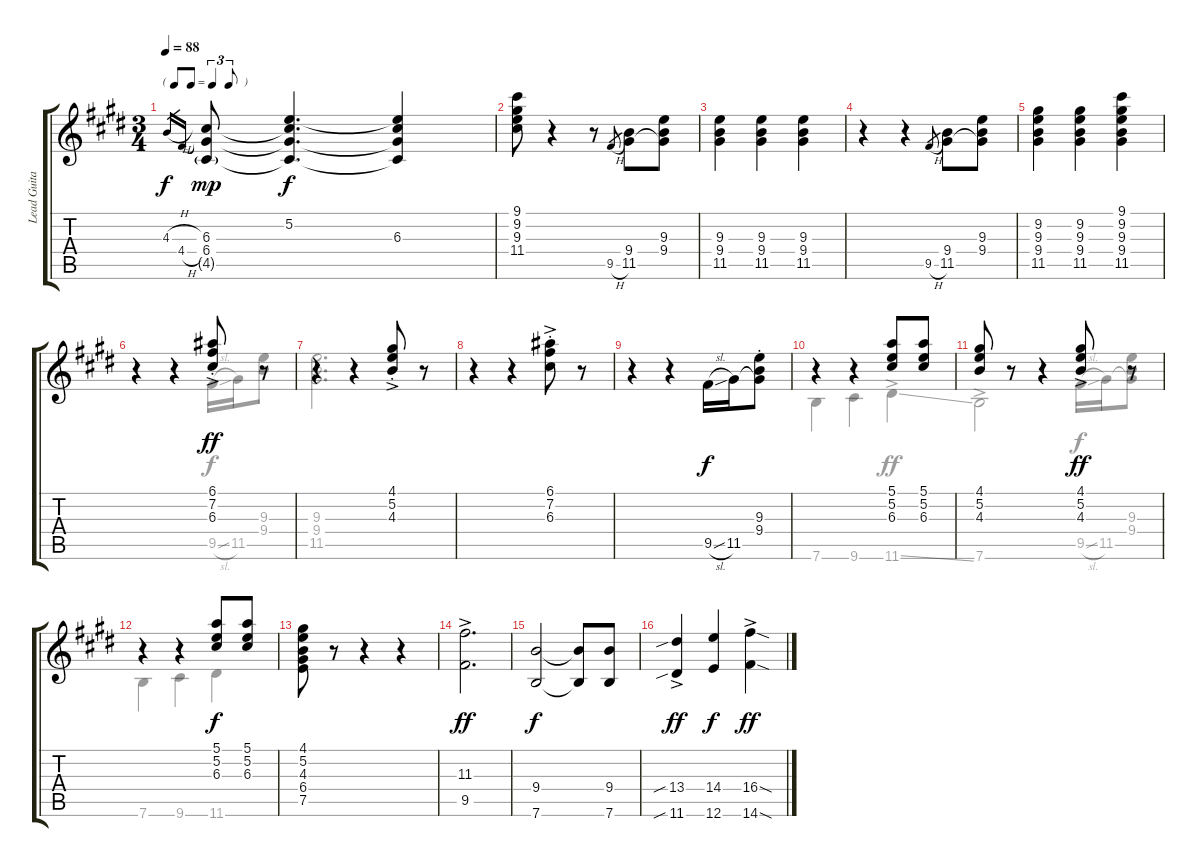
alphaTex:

\track ("Lead Guitar" "Lead Guita") {instrument electricguitarclean}
\staff {score tabs}
\tuning (E4 B3 G3 D3 A2 E2) {hide}
\voice
\ts (3 4)
\tf triplet8th
\tempo 88
\clef g2
\ks c#minor
4.3{h}.16{gr dy f} 4.4{h}.16{gr} (6.3 6.4 4.5{g}).8{dy mp} (5.2 6.3{t} 6.4{t} 4.5{t}).4{d dy f} (5.2{t} 6.3 6.4{t} 4.5{t}).4 |
\ks e
(9.1 9.2 9.3 11.4).8 r.4 r.8 9.5{h}.8{gr} (9.4 11.5).8 (9.3 9.4 11.5{t}).8 |
\ks c#minor
(9.3 9.4 11.5).4 (9.3 9.4 11.5).4 (9.3 9.4 11.5).4 |
r.4 r.4 9.5{h}.8{gr} (9.4 11.5).8 (9.3 9.4 11.5{t}).8 |
(9.2 9.3 9.4 11.5).4 (9.2 9.3 9.4 11.5).4 (9.1 9.2 9.3 9.4 11.5).4 |
\ks e
r.4 r.4 (6.1{ac st} 7.2{ac st} 6.3{ac st}).8{dy ff} r.8 |
\ks c#minor
r.4 r.4 (4.1{ac st} 5.2{ac st} 4.3{ac st}).8 r.8 |
r.4 r.4 (6.1{ac st} 7.2{ac st} 6.3{ac st}).8 r.8 |
\ks e
r.4 r.4 9.5{sl}.16{dy f} 11.5.16 (9.3{st} 9.4{st} 11.5{t}).8 |
\ks c#minor
r.4 r.4 (5.1 5.2 6.3).8 (5.1 5.2 6.3).8 |
(4.1 5.2 4.3).8 r.8 r.4 (4.1{ac} 5.2{ac} 4.3{ac}).8{dy ff} r.8 |
r.4 r.4 (5.1 5.2 6.3).8{dy f} (5.1 5.2 6.3).8 |
\ks e
(4.1 5.2 4.3 6.4 7.5).8 r.8 r.4 r.4 |
\ks c#minor
(11.3{ac} 9.5{ac}).2{d dy ff} |
(9.4 7.6).2{dy f} (9.4{t} 7.6{t}).8 (9.4 7.6).8 |
(13.4{sib ac} 11.6{sib ac}).4{dy ff} (14.4 12.6).4{dy f} (16.4{sod ac} 14.6{sod ac}).4{dy ff}
\voice
\clef g2
\ottava regular
\simile none
\ks c#minor
|
\ks e
|
\ks c#minor
|
|
|
\ks e
r.4 r.4 9.5{sl}.16{dy f} 11.5.16 (9.3 9.4).8 |
\ks c#minor
(9.3 9.4 11.5).2{d} |
|
\ks e
|
\ks c#minor
7.6.4 9.6.4 11.6{ss ac}.4{dy ff} |
7.6{ac}.2 9.5{sl}.16{dy f} 11.5.16 (9.3 9.4 11.5{t}).8 |
7.6.4 9.6.4 11.6.4 |
\ks e
|
\ks c#minor
|
|
